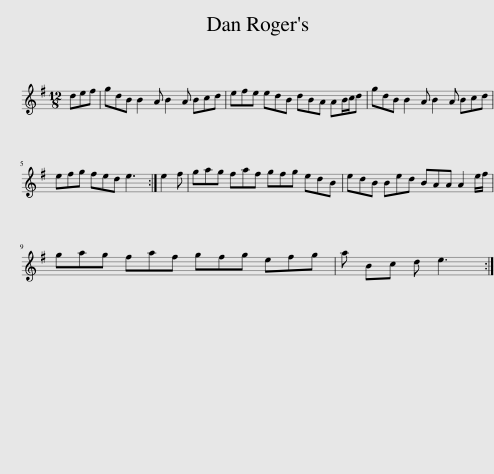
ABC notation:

X:1
L:1/8
M:12/8
I:linebreak $
K:G
V:1 treble
V:1
 def | gdB B2 A B2 A Bcd | efe edB dBA AB/c/d | gdB B2 A B2 A Bcd |$ efg fed e3 :| %5
 e2 f | gag faf gfg edB | edB Bed BAA A2 e/f/ |$ gag faf gfg efg | a Bc d e3 :| %10
